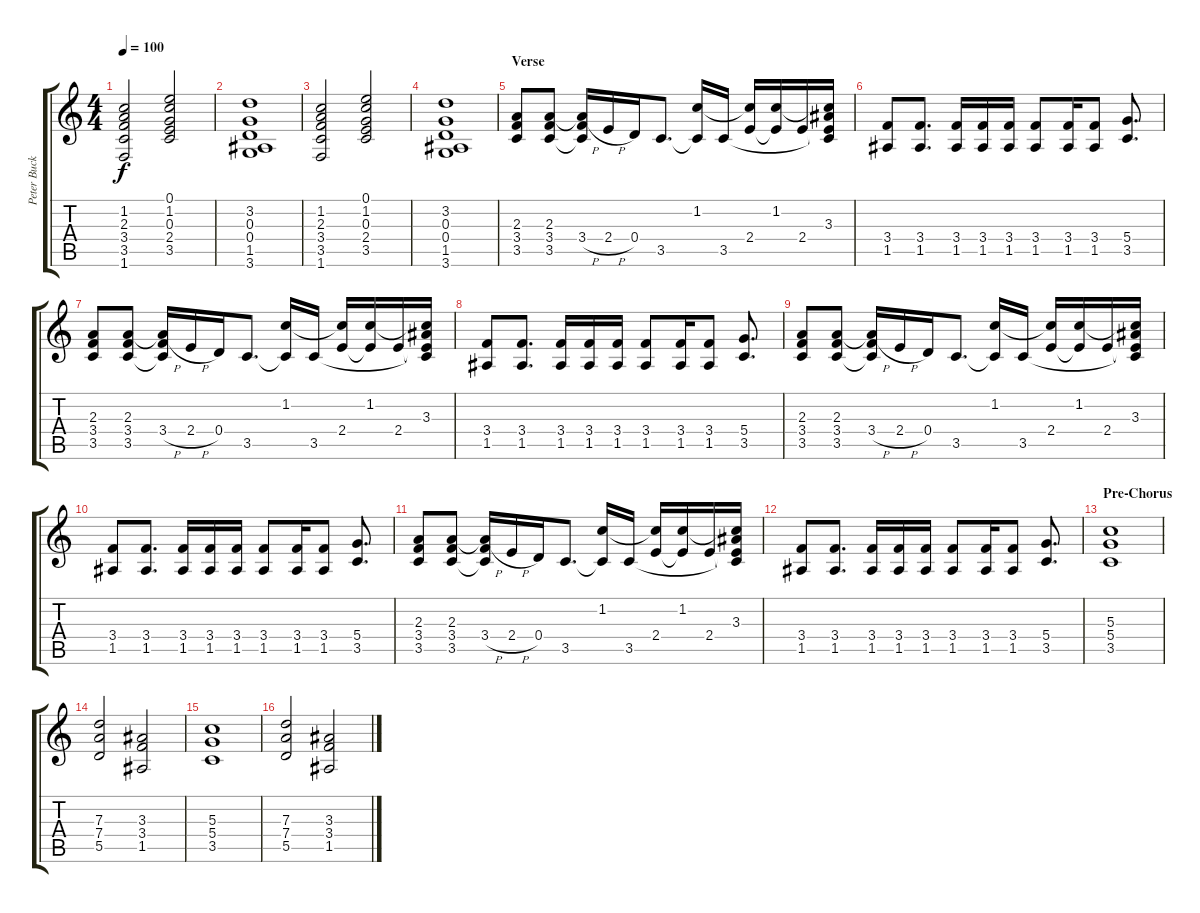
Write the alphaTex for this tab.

\track ("Peter Buck (Guitar I)" "Peter Buck") {instrument distortionguitar}
\staff {score tabs}
\tuning (E4 B3 G3 D3 A2 E2) {hide}
\ts (4 4)
\tempo 100
\clef g2
\ks c
(1.2 2.3 3.4 3.5 1.6).2{dy f} (0.1 1.2 0.3 2.4 3.5).2 |
(3.2 0.3 0.4 1.5 3.6).1 |
(1.2 2.3 3.4 3.5 1.6).2 (0.1 1.2 0.3 2.4 3.5).2 |
(3.2 0.3 0.4 1.5 3.6).1 |
\section ("" "Verse")
(2.3 3.4 3.5).8 (2.3 3.4 3.5).8 (2.3{t} 3.4{h} 3.5{t}).16 2.4{h}.16 0.4.16 3.5.8{d} (1.2 3.5{t}).16 3.5.16 (1.2{t} 2.4).16 (1.2 2.4{t}).16 2.4.16 (1.2{t} 3.3 2.4{t} 3.5{t}).16 |
(3.4 1.5).8 (3.4 1.5).8{d} (3.4 1.5).16 (3.4 1.5).16 (3.4 1.5).16 (3.4 1.5).8 (3.4 1.5).16 (3.4 1.5).8 (5.4 3.5).8{d} |
(2.3 3.4 3.5).8 (2.3 3.4 3.5).8 (2.3{t} 3.4{h} 3.5{t}).16 2.4{h}.16 0.4.16 3.5.8{d} (1.2 3.5{t}).16 3.5.16 (1.2{t} 2.4).16 (1.2 2.4{t}).16 2.4.16 (1.2{t} 3.3 2.4{t} 3.5{t}).16 |
(3.4 1.5).8 (3.4 1.5).8{d} (3.4 1.5).16 (3.4 1.5).16 (3.4 1.5).16 (3.4 1.5).8 (3.4 1.5).16 (3.4 1.5).8 (5.4 3.5).8{d} |
(2.3 3.4 3.5).8 (2.3 3.4 3.5).8 (2.3{t} 3.4{h} 3.5{t}).16 2.4{h}.16 0.4.16 3.5.8{d} (1.2 3.5{t}).16 3.5.16 (1.2{t} 2.4).16 (1.2 2.4{t}).16 2.4.16 (1.2{t} 3.3 2.4{t} 3.5{t}).16 |
(3.4 1.5).8 (3.4 1.5).8{d} (3.4 1.5).16 (3.4 1.5).16 (3.4 1.5).16 (3.4 1.5).8 (3.4 1.5).16 (3.4 1.5).8 (5.4 3.5).8{d} |
(2.3 3.4 3.5).8 (2.3 3.4 3.5).8 (2.3{t} 3.4{h} 3.5{t}).16 2.4{h}.16 0.4.16 3.5.8{d} (1.2 3.5{t}).16 3.5.16 (1.2{t} 2.4).16 (1.2 2.4{t}).16 2.4.16 (1.2{t} 3.3 2.4{t} 3.5{t}).16 |
(3.4 1.5).8 (3.4 1.5).8{d} (3.4 1.5).16 (3.4 1.5).16 (3.4 1.5).16 (3.4 1.5).8 (3.4 1.5).16 (3.4 1.5).8 (5.4 3.5).8{d} |
\section ("" "Pre-Chorus")
(5.3 5.4 3.5).1 |
(7.3 7.4 5.5).2 (3.3 3.4 1.5).2 |
(5.3 5.4 3.5).1 |
(7.3 7.4 5.5).2 (3.3 3.4 1.5).2
